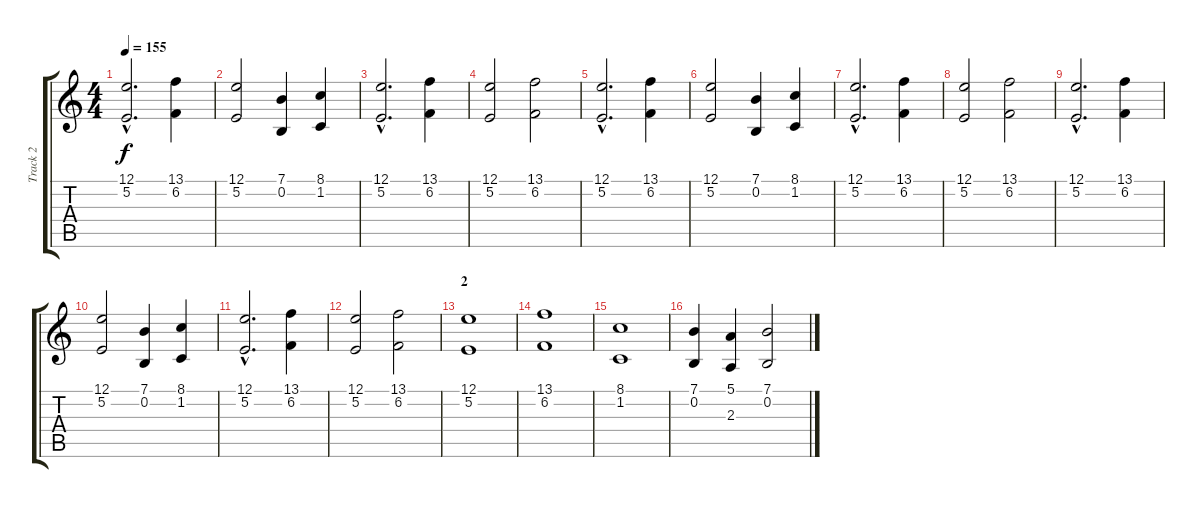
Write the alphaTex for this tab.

\track ("Track 2" "Track 2") {instrument flute}
\staff {score tabs}
\tuning (E4 B3 G3 D3 A2 E2) {hide}
\ts (4 4)
\tempo 155
\clef g2
\ks c
(12.1{hac} 5.2{hac}).2{d dy f} (13.1 6.2).4 |
(12.1 5.2).2 (7.1 0.2).4 (8.1 1.2).4 |
(12.1{hac} 5.2{hac}).2{d} (13.1 6.2).4 |
(12.1 5.2).2 (13.1 6.2).2 |
(12.1{hac} 5.2{hac}).2{d} (13.1 6.2).4 |
(12.1 5.2).2 (7.1 0.2).4 (8.1 1.2).4 |
(12.1{hac} 5.2{hac}).2{d} (13.1 6.2).4 |
(12.1 5.2).2 (13.1 6.2).2 |
(12.1{hac} 5.2{hac}).2{d} (13.1 6.2).4 |
(12.1 5.2).2 (7.1 0.2).4 (8.1 1.2).4 |
(12.1{hac} 5.2{hac}).2{d} (13.1 6.2).4 |
(12.1 5.2).2 (13.1 6.2).2 |
\section ("" "2")
(12.1 5.2).1 |
(13.1 6.2).1 |
(8.1 1.2).1 |
(7.1 0.2).4 (5.1 2.3).4 (7.1 0.2).2
